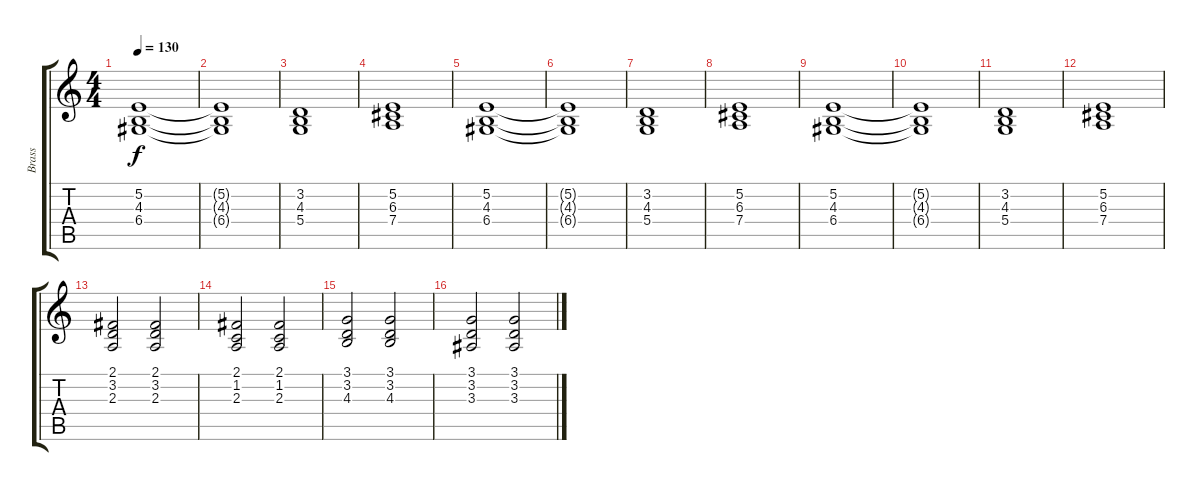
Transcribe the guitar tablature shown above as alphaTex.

\track ("Brass" "Brass") {instrument brasssection}
\staff {score tabs}
\tuning (E4 B3 G3 D3 A2 E2) {hide}
\ts (4 4)
\tempo 130
\clef g2
\ks c
(5.2 4.3 6.4).1{dy f} |
(5.2{t} 4.3{t} 6.4{t}).1 |
(3.2 4.3 5.4).1 |
(5.2 6.3 7.4).1 |
(5.2 4.3 6.4).1 |
(5.2{t} 4.3{t} 6.4{t}).1 |
(3.2 4.3 5.4).1 |
(5.2 6.3 7.4).1 |
(5.2 4.3 6.4).1 |
(5.2{t} 4.3{t} 6.4{t}).1 |
(3.2 4.3 5.4).1 |
(5.2 6.3 7.4).1 |
(2.1 3.2 2.3).2 (2.1 3.2 2.3).2 |
(2.1 1.2 2.3).2 (2.1 1.2 2.3).2 |
(3.1 3.2 4.3).2 (3.1 3.2 4.3).2 |
(3.1 3.2 3.3).2 (3.1 3.2 3.3).2
